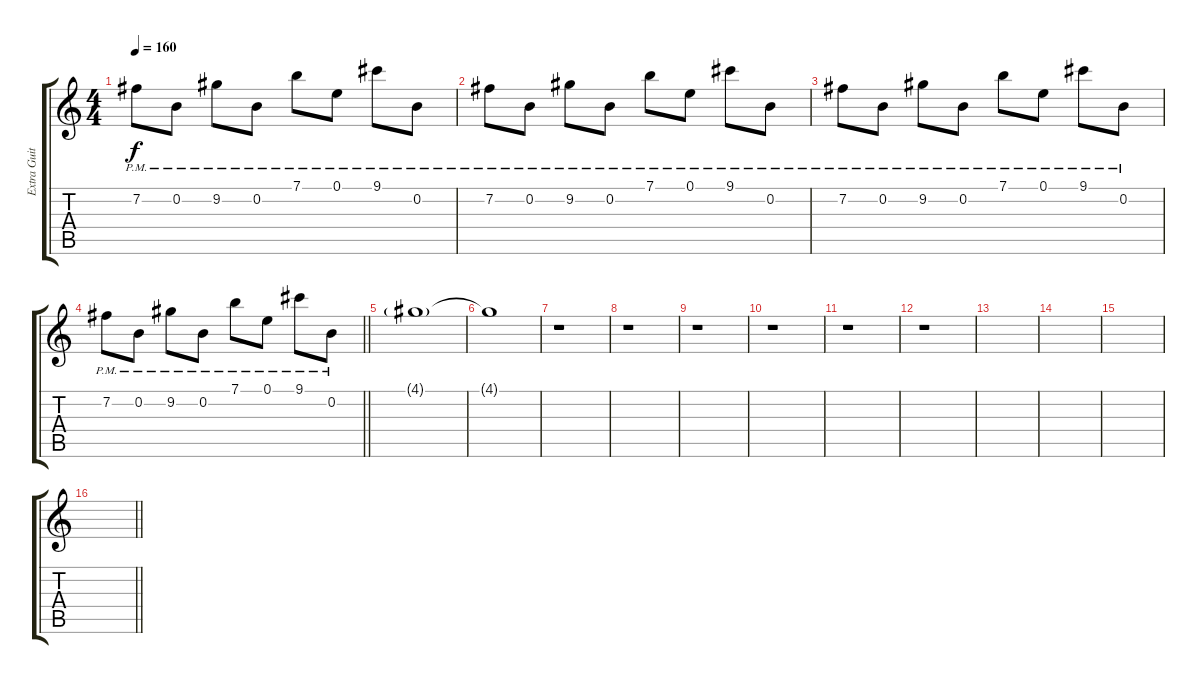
\track ("Extra Guitar" "Extra Guit") {instrument distortionguitar}
\staff {score tabs}
\tuning (E4 B3 G3 D3 A2 E2) {hide}
\ts (4 4)
\tempo 160
\clef g2
\ks c
7.2{pm}.8{dy f} 0.2{pm}.8 9.2{pm}.8 0.2{pm}.8 7.1{pm}.8 0.1{pm}.8 9.1{pm}.8 0.2{pm}.8 |
7.2{pm}.8 0.2{pm}.8 9.2{pm}.8 0.2{pm}.8 7.1{pm}.8 0.1{pm}.8 9.1{pm}.8 0.2{pm}.8 |
7.2{pm}.8 0.2{pm}.8 9.2{pm}.8 0.2{pm}.8 7.1{pm}.8 0.1{pm}.8 9.1{pm}.8 0.2{pm}.8 |
\barLineRight lightlight
7.2{pm}.8 0.2{pm}.8 9.2{pm}.8 0.2{pm}.8 7.1{pm}.8 0.1{pm}.8 9.1{pm}.8 0.2{pm}.8 |
4.1{g}.1 |
4.1{t}.1 |
r.1 |
r.1 |
r.1 |
r.1 |
r.1 |
r.1 |
|
|
|
\barLineRight lightlight
